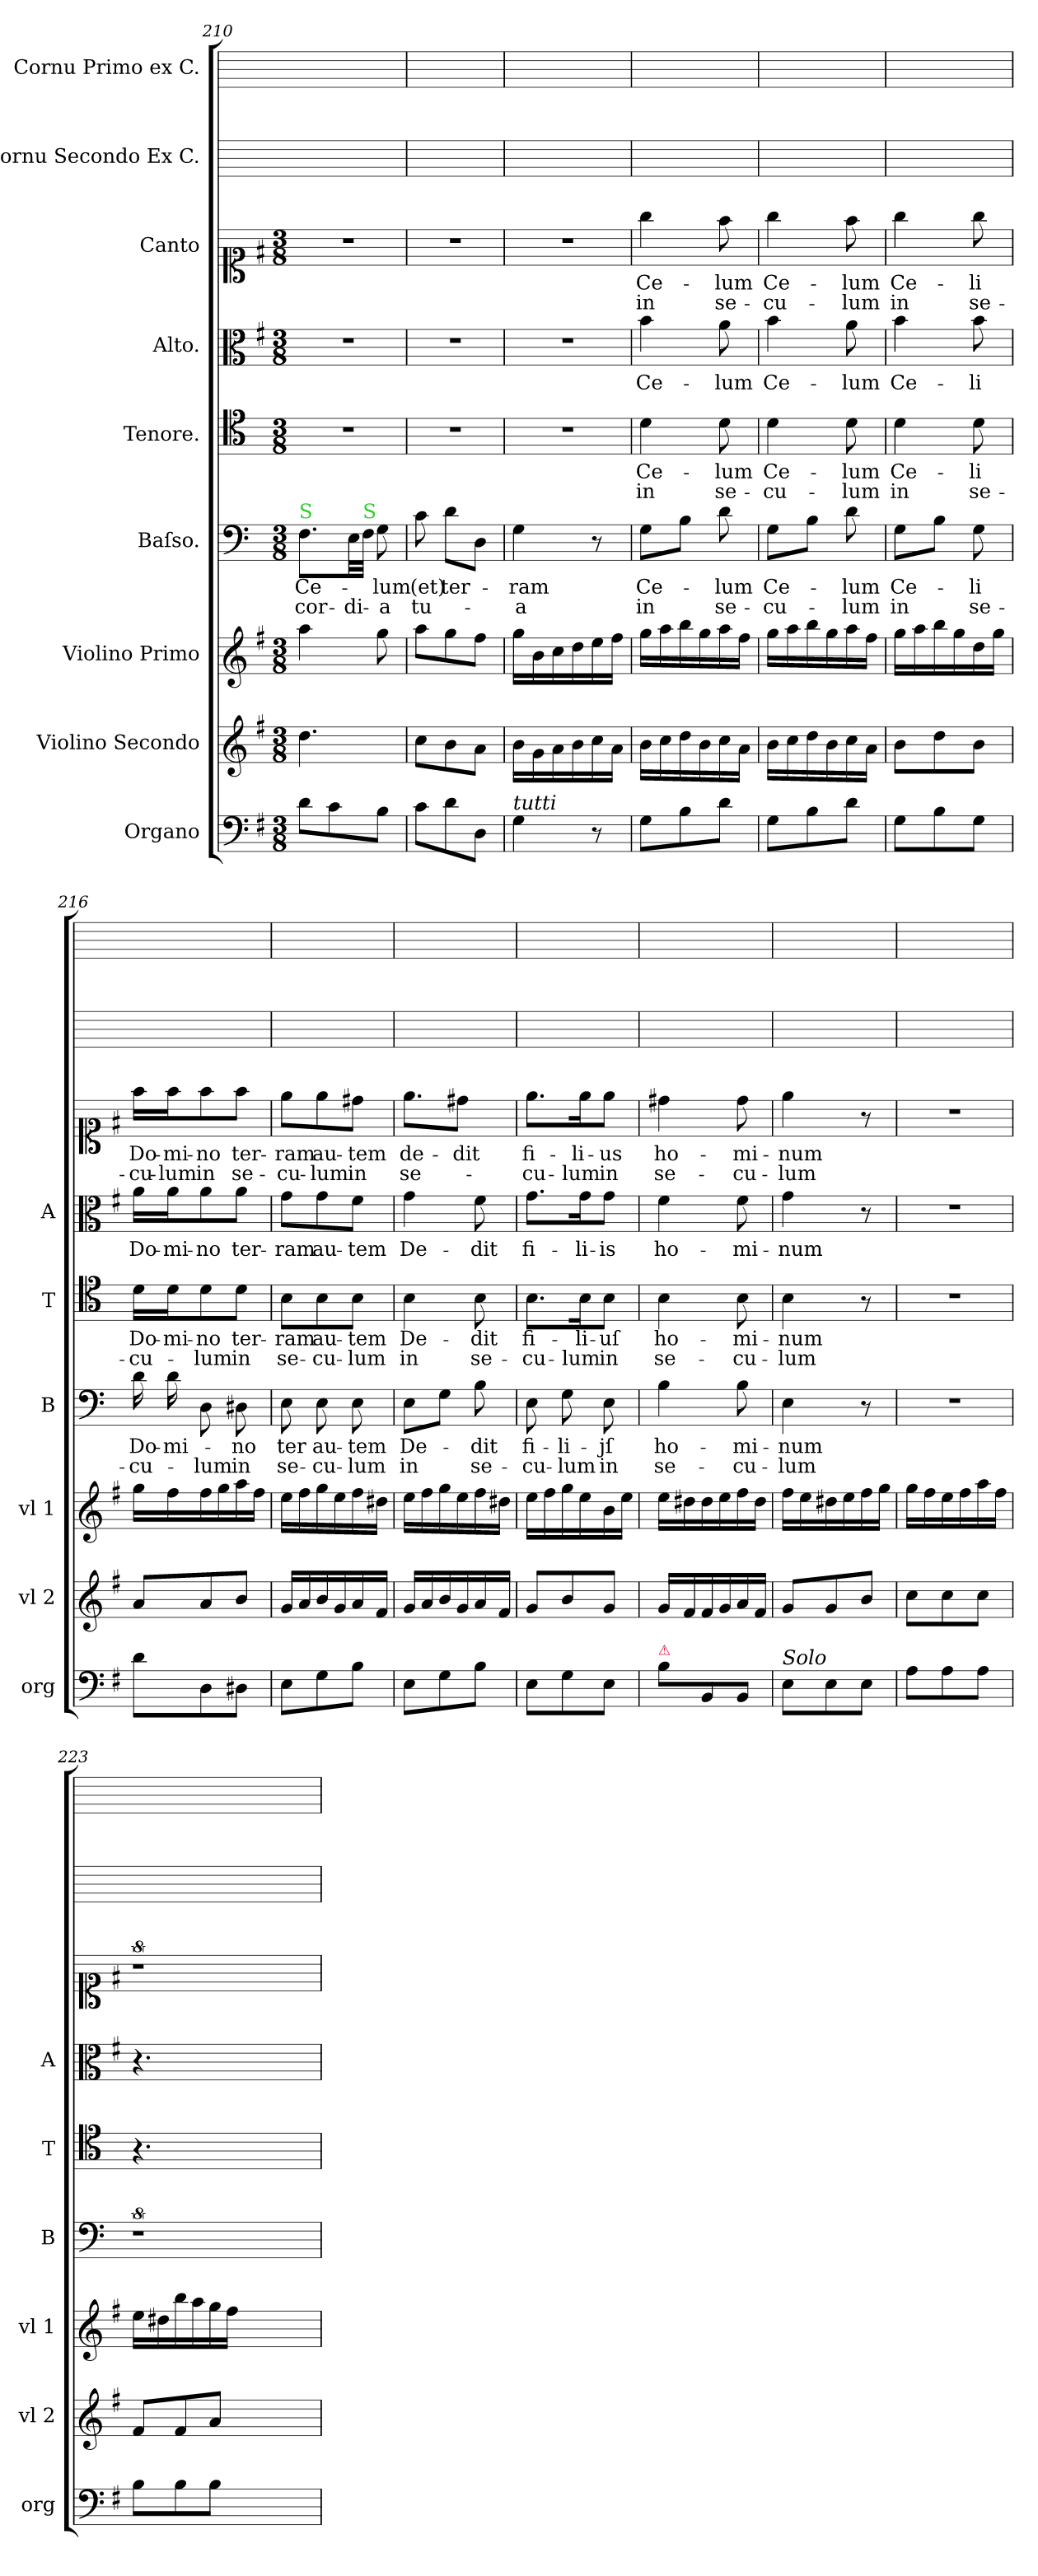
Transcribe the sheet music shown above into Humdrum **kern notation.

**kern	**kern	**kern	**kern	**text	**text	**kern	**text	**text	**kern	**text	**kern	**text	**text	**kern	**kern
*part9	*part8	*part7	*part6	*part6	*part6	*part5	*part5	*part5	*part4	*part4	*part3	*part3	*part3	*part2	*part1
*staff9	*staff8	*staff7	*staff6	*staff6	*staff6	*staff5	*staff5	*staff5	*staff4	*staff4	*staff3	*staff3	*staff3	*staff2	*staff1
*I"Organo	*I"Violino Secondo	*I"Violino Primo	*I"Baſso.	*	*	*I"Tenore.	*	*	*I"Alto.	*	*I"Canto	*	*	*I"Cornu Secondo Ex C.	*I"Cornu Primo ex C.
*I'org	*I'vl 2	*I'vl 1	*I'B	*	*	*I'T	*	*	*I'A	*	*	*	*	*	*
*clefF4	*clefG2	*clefG2	*clefF4	*	*	*clefC4	*	*	*clefC3	*	*clefC1	*	*	*	*
*k[f#]	*k[f#]	*k[f#]	*k[]	*	*	*k[]	*	*	*k[f#]	*	*k[f#]	*	*	*	*
*e:	*e:	*e:	*	*	*	*	*	*	*e:	*	*e:	*	*	*	*
*M3/8	*M3/8	*M3/8	*M3/8	*	*	*M3/8	*	*	*M3/8	*	*M3/8	*	*	*	*
=210	=210	=210	=210	=210	=210	=210	=210	=210	=210	=210	=210	=210	=210	=210	=210
!	!	!	!LO:TX:a:color=limegreen:t=S	!	!	!	!	!	!	!	!	!	!	!	!
8d\L	4.dd\	4aa\	8.F\L	Ce-	-cor-	4.r	.	.	4.r	.	4.r	.	.	4.ryy	4.ryy
8c\	.	.	.	.	.	.	.	.	.	.	.	.	.	.	.
.	.	.	32E\LL	.	-di-	.	.	.	.	.	.	.	.	.	.
!	!	!	!LO:TX:a:color=limegreen:t=S	!	!	!	!	!	!	!	!	!	!	!	!
.	.	.	32F\JJJ	.	.	.	.	.	.	.	.	.	.	.	.
8B\J	.	8gg\	8G\	-lum	-a	.	.	.	.	.	.	.	.	.	.
=211	=211	=211	=211	=211	=211	=211	=211	=211	=211	=211	=211	=211	=211	=211	=211
8c\L	8cc\L	8aa\L	8c\	(et)	tu-	4.r	.	.	4.r	.	4.r	.	.	4.ryy	4.ryy
8d\	8b\	8gg\	8d\L	ter-	.	.	.	.	.	.	.	.	.	.	.
8D\J	8a\J	8ff#\J	8D\J	.	.	.	.	.	.	.	.	.	.	.	.
=212	=212	=212	=212	=212	=212	=212	=212	=212	=212	=212	=212	=212	=212	=212	=212
!LO:TX:a:i:t=tutti	!	!	!	!	!	!	!	!	!	!	!	!	!	!	!
4G\	16b\LL	16gg\LL	4G\	-ram	-a	4.r	.	.	4.r	.	4.r	.	.	4.ryy	4.ryy
.	16g\	16b\	.	.	.	.	.	.	.	.	.	.	.	.	.
.	16a\	16cc\	.	.	.	.	.	.	.	.	.	.	.	.	.
.	16b\	16dd\	.	.	.	.	.	.	.	.	.	.	.	.	.
8r	16cc\	16ee\	8r	.	.	.	.	.	.	.	.	.	.	.	.
.	16a\JJ	16ff#\JJ	.	.	.	.	.	.	.	.	.	.	.	.	.
=213	=213	=213	=213	=213	=213	=213	=213	=213	=213	=213	=213	=213	=213	=213	=213
8G\L	16b\LL	16gg\LL	8G\L	Ce-	in	4d\	Ce-	in	4b\	Ce-	4gg\	Ce-	in	4.ryy	4.ryy
.	16cc\	16aa\	.	.	.	.	.	.	.	.	.	.	.	.	.
8B\	16dd\	16bb\	8B\J	.	.	.	.	.	.	.	.	.	.	.	.
.	16b\	16gg\	.	.	.	.	.	.	.	.	.	.	.	.	.
8d\J	16cc\	16aa\	8d\	-lum	se-	8d\	-lum	se-	8a\	-lum	8ff#\	-lum	se-	.	.
.	16a\JJ	16ff#\JJ	.	.	.	.	.	.	.	.	.	.	.	.	.
=214	=214	=214	=214	=214	=214	=214	=214	=214	=214	=214	=214	=214	=214	=214	=214
!	!	!	!	!LO:LY:i	!	!	!LO:LY:i	!	!	!LO:LY:i	!	!LO:LY:i	!	!	!
8G\L	16b\LL	16gg\LL	8G\L	Ce-	-cu-	4d\	Ce-	-cu-	4b\	Ce-	4gg\	Ce-	-cu-	4.ryy	4.ryy
.	16cc\	16aa\	.	.	.	.	.	.	.	.	.	.	.	.	.
8B\	16dd\	16bb\	8B\J	.	.	.	.	.	.	.	.	.	.	.	.
.	16b\	16gg\	.	.	.	.	.	.	.	.	.	.	.	.	.
!	!	!	!	!LO:LY:i	!	!	!LO:LY:i	!	!	!LO:LY:i	!	!LO:LY:i	!	!	!
8d\J	16cc\	16aa\	8d\	-lum	-lum	8d\	-lum	-lum	8a\	-lum	8ff#\	-lum	-lum	.	.
.	16a\JJ	16ff#\JJ	.	.	.	.	.	.	.	.	.	.	.	.	.
=215	=215	=215	=215	=215	=215	=215	=215	=215	=215	=215	=215	=215	=215	=215	=215
!	!	!	!	!	!LO:LY:i	!	!	!LO:LY:i	!	!	!	!	!LO:LY:i	!	!
8G\L	8b\L	16gg\LL	8G\L	Ce-	in	4d\	Ce-	in	4b\	Ce-	4gg\	Ce-	in	4.ryy	4.ryy
.	.	16aa\	.	.	.	.	.	.	.	.	.	.	.	.	.
8B\	8dd\	16bb\	8B\J	.	.	.	.	.	.	.	.	.	.	.	.
.	.	16gg\	.	.	.	.	.	.	.	.	.	.	.	.	.
!	!	!	!	!	!LO:LY:i	!	!	!LO:LY:i	!	!	!	!	!LO:LY:i	!	!
8G\J	8b\J	16dd\	8G\	-li	se-	8d\	-li	se-	8b\	-li	8gg\	-li	se-	.	.
.	.	16gg\JJ	.	.	.	.	.	.	.	.	.	.	.	.	.
=216	=216	=216	=216	=216	=216	=216	=216	=216	=216	=216	=216	=216	=216	=216	=216
!	!	!	!	!	!LO:LY:i	!	!	!LO:LY:i	!	!	!	!	!LO:LY:i	!	!
8d\L	8a/L	16gg\LL	16d\	Do-	-cu-	16d\LL	Do-	-cu-	16a\LL	Do-	16ff#\LL	Do-	-cu-	4.ryy	4.ryy
!	!	!	!	!	!	!	!	!	!	!	!	!	!LO:LY:i	!	!
.	.	16ff#\	16d\	-mi-	.	16d\J	-mi-	.	16a\J	-mi-	16ff#\J	-mi-	-lum	.	.
!	!	!	!	!	!LO:LY:i	!	!	!LO:LY:i	!	!	!	!	!LO:LY:i	!	!
8D\	8a/	16ff#\	8D\	.	-lum	8d\	-no	-lum	8a\	-no	8ff#\	-no	in	.	.
.	.	16gg\	.	.	.	.	.	.	.	.	.	.	.	.	.
!	!	!	!	!	!LO:LY:i	!	!	!LO:LY:i	!	!	!	!	!LO:LY:i	!	!
8D#X\J	8b/J	16aa\	8D#X\	-no	in	8d\J	ter-	in	8a\J	ter-	8ff#\J	ter-	se-	.	.
.	.	16ff#\JJ	.	.	.	.	.	.	.	.	.	.	.	.	.
=217	=217	=217	=217	=217	=217	=217	=217	=217	=217	=217	=217	=217	=217	=217	=217
!	!	!	!	!	!LO:LY:i	!	!	!LO:LY:i	!	!	!	!	!LO:LY:i	!	!
8E\L	16g/LL	16ee\LL	8E\	ter	se-	8B\L	-ram	se-	8g\L	-ram	8ee\L	-ram	-cu-	4.ryy	4.ryy
.	16a/	16ff#\	.	.	.	.	.	.	.	.	.	.	.	.	.
!	!	!	!	!	!LO:LY:i	!	!	!LO:LY:i	!	!	!	!	!LO:LY:i	!	!
8G\	16b/	16gg\	8E\	au-	-cu-	8B\	au-	-cu-	8g\	au-	8ee\	au-	-lum	.	.
.	16g/	16ee\	.	.	.	.	.	.	.	.	.	.	.	.	.
!	!	!	!	!	!LO:LY:i	!	!	!LO:LY:i	!	!	!	!	!LO:LY:i	!	!
8B\J	16a/	16ff#\	8E\	-tem	-lum	8B\J	-tem	-lum	8f#\J	-tem	8dd#X\J	-tem	in	.	.
.	16f#/JJ	16dd#X\JJ	.	.	.	.	.	.	.	.	.	.	.	.	.
=218	=218	=218	=218	=218	=218	=218	=218	=218	=218	=218	=218	=218	=218	=218	=218
!	!	!	!	!	!LO:LY:i	!	!	!LO:LY:i	!	!	!	!	!LO:LY:i	!	!
8E\L	16g/LL	16ee\LL	8E\L	De-	in	4B\	De-	in	4g\	De-	8.ee\L	de-	se-	4.ryy	4.ryy
.	16a/	16ff#\	.	.	.	.	.	.	.	.	.	.	.	.	.
8G\	16b/	16gg\	8G\J	.	.	.	.	.	.	.	.	.	.	.	.
!	!	!	!	!	!	!	!	!	!	!	!LO:N:vis=8	!	!	!	!
.	16g/	16ee\	.	.	.	.	.	.	.	.	8.dd#X\J	-dit	.	.	.
!	!	!	!	!	!LO:LY:i	!	!	!LO:LY:i	!	!	!	!	!	!	!
8B\J	16a/	16ff#\	8B\	-dit	se-	8B\	-dit	se-	8f#\	-dit	.	.	.	.	.
.	16f#/JJ	16dd#X\JJ	.	.	.	.	.	.	.	.	.	.	.	.	.
=219	=219	=219	=219	=219	=219	=219	=219	=219	=219	=219	=219	=219	=219	=219	=219
!	!	!	!	!	!LO:LY:i	!	!	!LO:LY:i	!	!	!	!	!LO:LY:i	!	!
8E\L	8g/L	16ee\LL	8E\	fi-	-cu-	8.B\L	fi-	-cu-	8.g\L	fi-	8.ee\L	fi-	-cu-	4.ryy	4.ryy
.	.	16ff#\	.	.	.	.	.	.	.	.	.	.	.	.	.
!	!	!	!	!	!LO:LY:i	!	!	!	!	!	!	!	!	!	!
8G\	8b/	16gg\	8G\	-li-	-lum	.	.	.	.	.	.	.	.	.	.
!	!	!	!	!	!	!	!	!LO:LY:i	!	!	!	!	!LO:LY:i	!	!
.	.	16ee\	.	.	.	16B\K	-li-	-lum	16g\K	-li-	16ee\K	-li-	-lum	.	.
!	!	!	!	!	!LO:LY:i	!	!	!LO:LY:i	!	!	!	!	!LO:LY:i	!	!
8E\J	8g/J	16b\	8E\	-jſ	in	8B\J	-uſ	in	8g\J	-is	8ee\J	-us	in	.	.
.	.	16ee\JJ	.	.	.	.	.	.	.	.	.	.	.	.	.
=220	=220	=220	=220	=220	=220	=220	=220	=220	=220	=220	=220	=220	=220	=220	=220
!LO:TX:a:color=crimson:t=⚠	!	!	!	!	!	!	!	!	!	!	!	!	!	!	!
!	!	!	!	!	!LO:LY:i	!	!	!LO:LY:i	!	!	!	!	!LO:LY:i	!	!
8B\L	16g/LL	16ee\LL	4B\	ho-	se-	4B\	ho-	se-	4f#\	ho-	4dd#X\	ho-	se-	4.ryy	4.ryy
.	16f#/	16dd#X\	.	.	.	.	.	.	.	.	.	.	.	.	.
8BB/	16f#/	16dd#\	.	.	.	.	.	.	.	.	.	.	.	.	.
.	16g/	16ee\	.	.	.	.	.	.	.	.	.	.	.	.	.
!	!	!	!	!	!LO:LY:i	!	!	!LO:LY:i	!	!	!	!	!LO:LY:i	!	!
8BB/J	16a/	16ff#\	8B\	-mi-	-cu-	8B\	-mi-	-cu-	8f#\	-mi-	8dd#\	-mi-	-cu-	.	.
.	16f#/JJ	16dd#\JJ	.	.	.	.	.	.	.	.	.	.	.	.	.
=221	=221	=221	=221	=221	=221	=221	=221	=221	=221	=221	=221	=221	=221	=221	=221
!LO:TX:a:i:t=Solo	!	!	!	!	!	!	!	!	!	!	!	!	!	!	!
!	!	!	!	!	!LO:LY:i	!	!	!LO:LY:i	!	!	!	!	!LO:LY:i	!	!
8E\L	8g/L	16ff#\LL	4E\	-num	-lum	4B\	-num	-lum	4g\	-num	4ee\	-num	-lum	4.ryy	4.ryy
.	.	16ee\	.	.	.	.	.	.	.	.	.	.	.	.	.
8E\	8g/	16dd#X\	.	.	.	.	.	.	.	.	.	.	.	.	.
.	.	16ee\	.	.	.	.	.	.	.	.	.	.	.	.	.
8E\J	8b/J	16ff#\	8r	.	.	8r	.	.	8r	.	8r	.	.	.	.
.	.	16gg\JJ	.	.	.	.	.	.	.	.	.	.	.	.	.
=222	=222	=222	=222	=222	=222	=222	=222	=222	=222	=222	=222	=222	=222	=222	=222
8A\L	8cc\L	16gg\LL	4.r	.	.	4.r	.	.	4.r	.	4.r	.	.	4.ryy	4.ryy
.	.	16ff#\	.	.	.	.	.	.	.	.	.	.	.	.	.
8A\	8cc\	16ee\	.	.	.	.	.	.	.	.	.	.	.	.	.
.	.	16ff#\	.	.	.	.	.	.	.	.	.	.	.	.	.
8A\J	8cc\J	16aa\	.	.	.	.	.	.	.	.	.	.	.	.	.
.	.	16ff#\JJ	.	.	.	.	.	.	.	.	.	.	.	.	.
=223	=223	=223	=223	=223	=223	=223	=223	=223	=223	=223	=223	=223	=223	=223	=223
8B\L	8f#/L	16ee\LL	8%9r	.	.	4.r	.	.	4.r	.	8%9r	.	.	4.ryy	4.ryy
.	.	16dd#X\	.	.	.	.	.	.	.	.	.	.	.	.	.
8B\	8f#/	16bb\	.	.	.	.	.	.	.	.	.	.	.	.	.
.	.	16aa\	.	.	.	.	.	.	.	.	.	.	.	.	.
8B\J	8a/J	16gg\	.	.	.	.	.	.	.	.	.	.	.	.	.
.	.	16ff#\JJ	.	.	.	.	.	.	.	.	.	.	.	.	.
2.ryy	2.ryy	2.ryy	.	.	.	2.ryy	.	.	2.ryy	.	.	.	.	2.ryy	2.ryy
=	=	=	=	=	=	=	=	=	=	=	=	=	=	=	=
*-	*-	*-	*-	*-	*-	*-	*-	*-	*-	*-	*-	*-	*-	*-	*-
